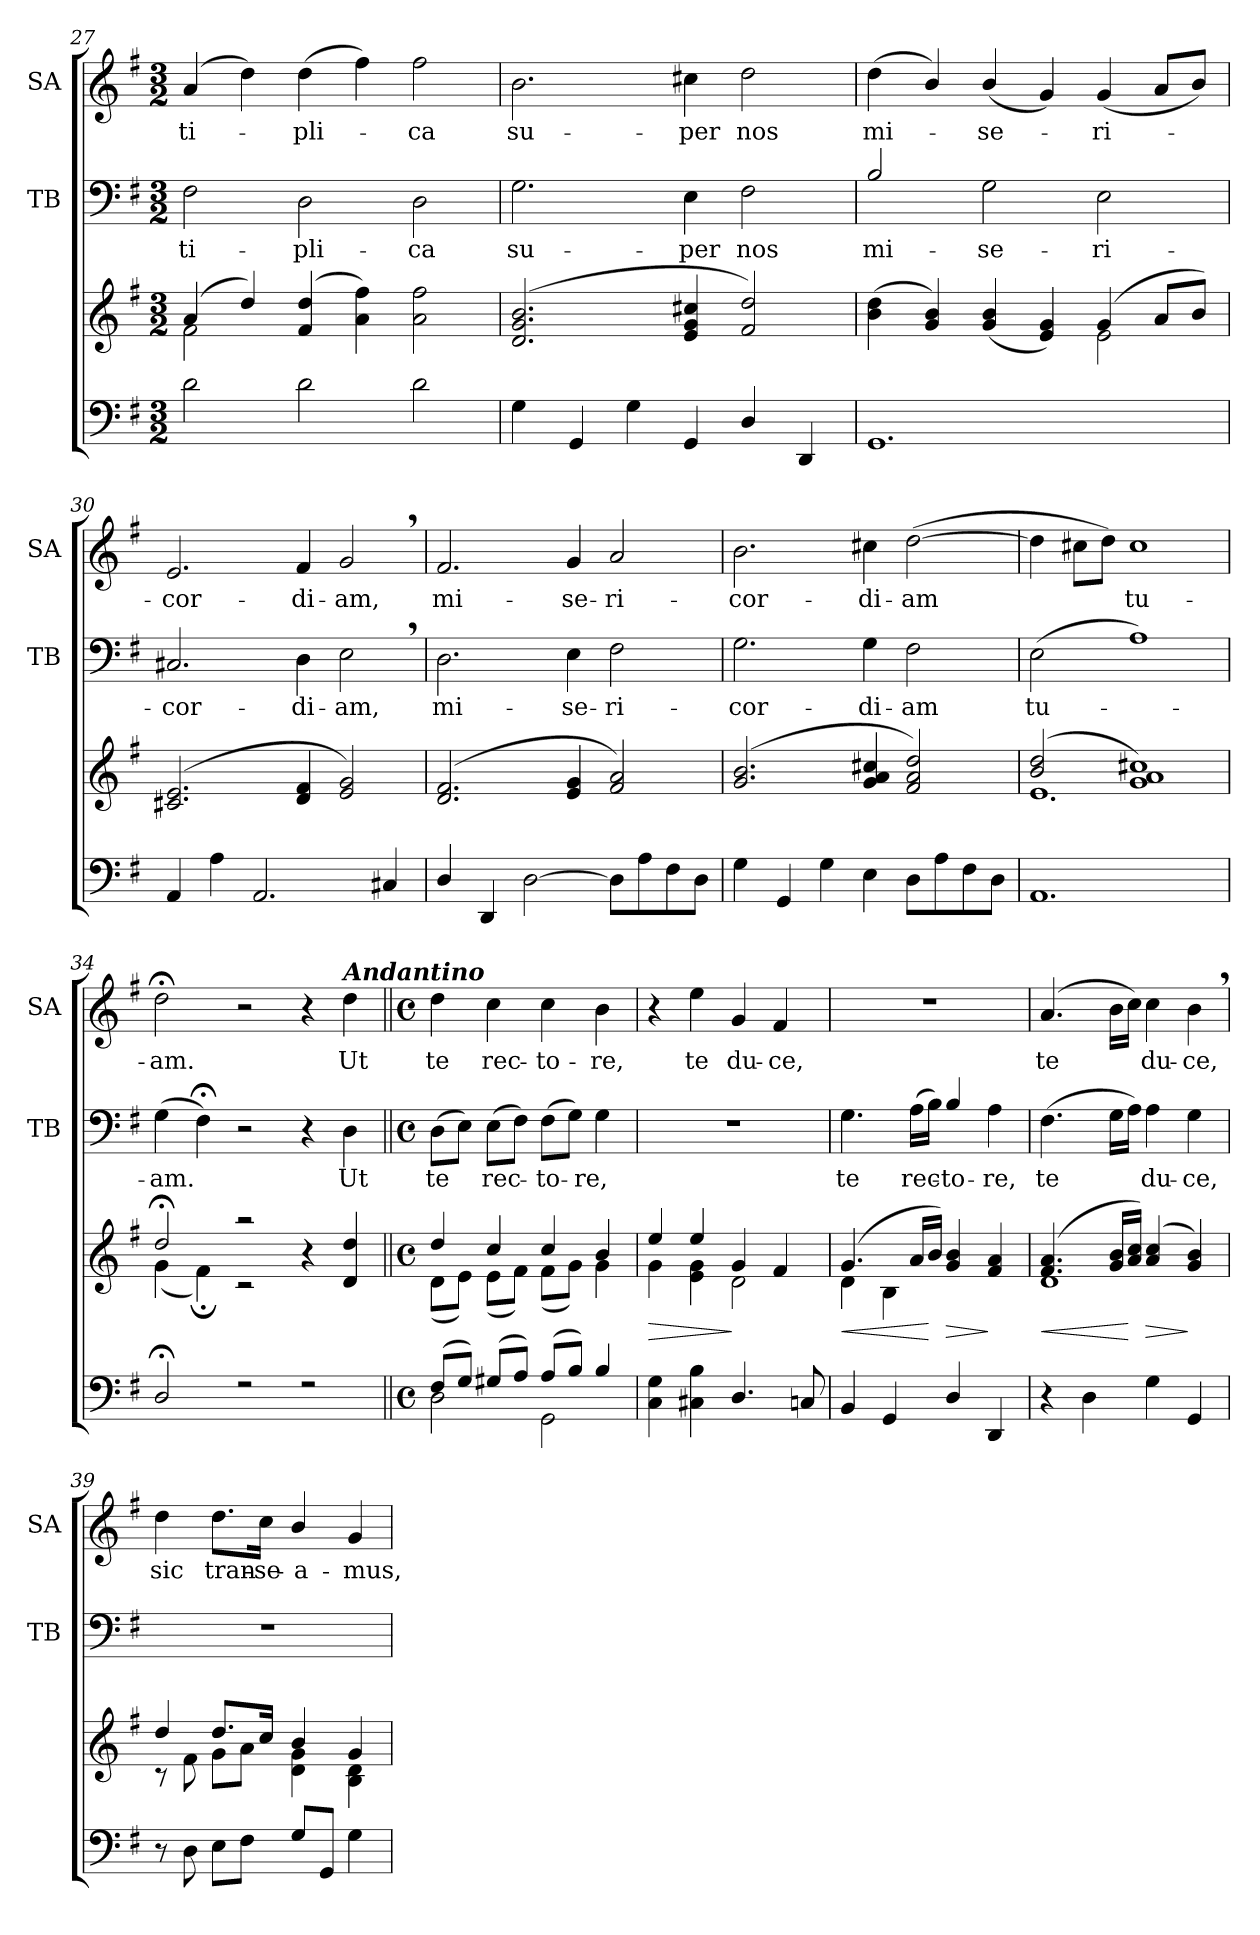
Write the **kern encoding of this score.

**kern	**kern	**dynam	**kern	**text	**kern	**text
*part4	*part3	*part3	*part2	*part2	*part1	*part1
*staff4	*staff3	*staff3	*staff2	*staff2	*staff1	*staff1
*	*	*	*I"TB	*	*I"SA	*
*	*	*	*I'TB	*	*I'SA	*
*clefF4	*clefG2	*	*clefF4	*	*clefG2	*
*k[f#]	*k[f#]	*	*k[f#]	*	*k[f#]	*
*G:	*G:	*	*G:	*	*G:	*
*M3/2	*M3/2	*	*M3/2	*	*M3/2	*
=27	=27	=27	=27	=27	=27	=27
*	*^	*	*	*	*	*
!	!	!	!	!	!LO:LY:b	!	!LO:LY:b
2d\	(4a/	2f#\	.	2F#\	-ti-	(4a/	-ti-
.	4dd/)	.	.	.	.	4dd\)	.
!	!	!	!	!	!LO:LY:b	!	!LO:LY:b
2d\	(4f#/ 4dd/	1ryy	.	2D\	-pli-	(>4dd\	-pli-
.	4a\ 4ff#\)	.	.	.	.	4ff#\)	.
!	!	!	!	!	!LO:LY:b	!	!LO:LY:b
2d\	2a\ 2ff#\	.	.	2D\	-ca	2ff#\	-ca
=28	=28	=28	=28	=28	=28	=28	=28
!	!	!	!	!	!LO:LY:b	!	!LO:LY:b
4G\	(2.d/ 2.g/ 2.b/	1.ryy	.	2.G\	su-	2.b\	su-
4GG/	.	.	.	.	.	.	.
4G\	.	.	.	.	.	.	.
!	!	!	!	!	!LO:LY:b	!	!LO:LY:b
4GG/	4e/ 4g/ 4cc#X/	.	.	4E\	-per	4cc#X\	-per
!	!	!	!	!	!LO:LY:b	!	!LO:LY:b
4D/	2f#/ 2dd/)	.	.	2F#\	nos	2dd\	nos
4DD/	.	.	.	.	.	.	.
!!LO:LB:g=z
=29	=29	=29	=29	=29	=29	=29	=29
!	!	!	!	!	!LO:LY:b	!	!LO:LY:b
1.GG	(>4b\ 4dd\	2ryy	.	2B/	mi-	(>4dd\	mi-
.	4g/ 4b/)	.	.	.	.	4b/)	.
!	!	!	!	!	!LO:LY:b	!	!LO:LY:b
.	(4g/ 4b/	2ryy	.	2G\	-se-	(4b/	-se-
.	4e/ 4g/)	.	.	.	.	4g/)	.
!	!	!	!	!	!LO:LY:b	!	!LO:LY:b
.	(4g/	2e\	.	2E\	-ri-	(<4g/	-ri-
.	8a/L	.	.	.	.	8a/L	.
.	8b/J)	.	.	.	.	8b/J)	.
=30	=30	=30	=30	=30	=30	=30	=30
!	!	!	!	!	!LO:LY:b	!	!LO:LY:b
4AA/	(2.c#X/ 2.e/	1.ryy	.	2.C#X/	-cor-	2.e/	-cor-
4A\	.	.	.	.	.	.	.
2.AA/	.	.	.	.	.	.	.
!	!	!	!	!	!LO:LY:b	!	!LO:LY:b
.	4d/ 4f#/	.	.	4D\	-di-	4f#/	-di-
!	!	!	!	!	!LO:LY:b	!	!LO:LY:b
.	2e/ 2g/)	.	.	2E,>\	-am,	2g,>/	-am,
4C#X/	.	.	.	.	.	.	.
=31	=31	=31	=31	=31	=31	=31	=31
!	!	!	!	!	!LO:LY:b	!	!LO:LY:b
4D/	(2.d/ 2.f#/	1.ryy	.	2.D\	mi-	2.f#/	mi-
4DD/	.	.	.	.	.	.	.
[2D\	.	.	.	.	.	.	.
!	!	!	!	!	!LO:LY:b	!	!LO:LY:b
.	4e/ 4g/	.	.	4E\	-se-	4g/	-se-
!	!	!	!	!	!LO:LY:b	!	!LO:LY:b
8D\L]	2f#/ 2a/)	.	.	2F#\	-ri-	2a/	-ri-
8A\	.	.	.	.	.	.	.
8F#\	.	.	.	.	.	.	.
8D\J	.	.	.	.	.	.	.
=32	=32	=32	=32	=32	=32	=32	=32
!	!	!	!	!	!LO:LY:b	!	!LO:LY:b
4G\	(2.g/ 2.b/	1.ryy	.	2.G\	-cor-	2.b\	-cor-
4GG/	.	.	.	.	.	.	.
4G\	.	.	.	.	.	.	.
!	!	!	!	!	!LO:LY:b	!	!LO:LY:b
4E\	4g/ 4a/ 4cc#X/	.	.	4G\	-di-	4cc#X\	-di-
!	!	!	!	!	!LO:LY:b	!	!LO:LY:b
8D\L	2f#/ 2a/ 2dd/)	.	.	2F#\	-am	(>[2dd\	-am
8A\	.	.	.	.	.	.	.
8F#\	.	.	.	.	.	.	.
8D\J	.	.	.	.	.	.	.
=33	=33	=33	=33	=33	=33	=33	=33
*^	*	*	*	*	*	*	*
!	!	!	!	!	!	!LO:LY:b	!	!
1.AA	1.ryy	(2b/ 2dd/	1.e	.	(>2E\	tu-	4dd\]	.
.	.	.	.	.	.	.	8cc#X\L	.
.	.	.	.	.	.	.	8dd\J)	.
!	!	!	!	!	!	!	!	!LO:LY:b
.	.	1g 1a 1cc#X)	.	.	1A)	.	1cc#	tu-
!!LO:PB:g=z
=34	=34	=34	=34	=34	=34	=34	=34	=34
!	!	!	!	!	!	!LO:LY:b	!	!LO:LY:b
2D;</	1.ryy	2dd;</	(<4g\	.	(>4G\	-am.	2dd;<\	-am.
.	.	.	4f#;\)	.	4F#;<\)	.	.	.
2r	.	2raa	2rc	.	2r	.	2r	.
2r	.	4r	2ryy	.	4r	.	4r	.
!	!	!	!	!	!	!	!LO:TX:a:Bi:t=Andantino	!
!	!	!	!	!	!	!LO:LY:b	!	!LO:LY:b
.	.	4d/ 4dd/	.	.	4D\	Ut	4dd\	Ut
=35||	=35||	=35||	=35||	=35||	=35||	=35||	=35||	=35||
*M4/4	*	*M4/4	*	*	*M4/4	*	*M4/4	*
*met(c)	*	*met(c)	*	*	*met(c)	*	*met(c)	*
!	!	!	!	!	!	!LO:LY:b	!	!LO:LY:b
(>8F#/L	2D\	4dd/	(<8d\L	.	(>8D\L	te	4dd\	te
8G/J)	.	.	8e\J)	.	8E\J)	.	.	.
!	!	!	!	!	!	!LO:LY:b	!	!LO:LY:b
(>8G#X/L	.	4cc/	(<8e\L	.	(>8E\L	rec-	4cc\	rec-
8A/J)	.	.	8f#\J)	.	8F#\J)	.	.	.
!	!	!	!	!	!	!LO:LY:b	!	!LO:LY:b
(>8A/L	2GG\	4cc/	(<8f#\L	.	(>8F#\L	-to-	4cc\	-to-
8B/J)	.	.	8g\J)	.	8G\J)	.	.	.
!	!	!	!	!	!	!LO:LY:b	!	!LO:LY:b
4B/	.	4b/	4g\	.	4G\	-re,	4b\	-re,
=36	=36	=36	=36	=36	=36	=36	=36	=36
!	!	!	!	!LO:HP:b	!	!	!	!
1ryy	4C\ 4G\	4ee/	4g\	>	1r	.	4r	.
!	!	!	!	!	!	!	!	!LO:LY:b
.	4C#X\ 4B\	4ee/	4e\ 4g\	.	.	.	4ee\	te
!	!	!	!	!	!	!	!	!LO:LY:b
.	4.D/	4g/	2d\	]	.	.	4g/	du-
!	!	!	!	!	!	!	!	!LO:LY:b
.	.	4f#/	.	.	.	.	4f#/	-ce,
.	8Cn/	.	.	.	.	.	.	.
=37	=37	=37	=37	=37	=37	=37	=37	=37
!	!	!	!	!LO:HP:b	!	!LO:LY:b	!	!
1ryy	4BB/	(4.g/	4d\	<	4.G\	te	1r	.
.	4GG/	.	4B\	.	.	.	.	.
!	!	!	!	!	!	!LO:LY:b	!	!
.	.	16a/LL	.	.	(>16A\LL	rec-	.	.
.	.	16b/JJ)	.	[	16B\JJ)	.	.	.
!	!	!	!	!LO:HP:b	!	!LO:LY:b	!	!
.	4D/	4g/ 4b/	2ryy	>	4B/	-to-	.	.
!	!	!	!	!	!	!LO:LY:b	!	!
.	4DD/	4f#/ 4a/	.	]	4A\	-re,	.	.
=38	=38	=38	=38	=38	=38	=38	=38	=38
!	!	!	!	!LO:HP:b	!	!LO:LY:b	!	!LO:LY:b
*v	*v	*	*	*	*	*	*	*
4r	(4.f#/ 4.a/	1d	<	(>4.F#\	te	(4.a/	te
4D\	.	.	.	.	.	.	.
.	16g/ 16b/LL	.	.	16G\LL	.	16b\LL	.
.	16a/ 16cc/JJ)	.	[	16A\JJ)	.	16cc\JJ)	.
!	!	!	!LO:HP:b	!	!LO:LY:b	!	!LO:LY:b
4G\	(4a/ 4cc/	.	>	4A\	du-	4cc\	du-
!	!	!	!	!	!LO:LY:b	!	!LO:LY:b
4GG/	4g/ 4b/)	.	]	4G\	-ce,	4b,>\	-ce,
!!LO:LB:g=z
=39	=39	=39	=39	=39	=39	=39	=39
!	!	!	!	!	!	!	!LO:LY:b
8r	4dd/	8rc	.	1r	.	4dd\	sic
8D\	.	8f#\	.	.	.	.	.
!	!	!	!	!	!	!	!LO:LY:b
8E\L	8.dd/L	8g\L	.	.	.	8.dd\L	tran-
8F#\J	.	8a\J	.	.	.	.	.
!	!	!	!	!	!	!	!LO:LY:b
.	16cc/Jk	.	.	.	.	16cc\Jk	-se-
!	!	!	!	!	!	!	!LO:LY:b
8G/L	4b/	4d\ 4g\	.	.	.	4b/	-a-
8GG/J	.	.	.	.	.	.	.
!	!	!	!	!	!	!	!LO:LY:b
4G\	4g/	4B\ 4d\	.	.	.	4g/	-mus,
*	*v	*v	*	*	*	*	*
=	=	=	=	=	=	=
*-	*-	*-	*-	*-	*-	*-
